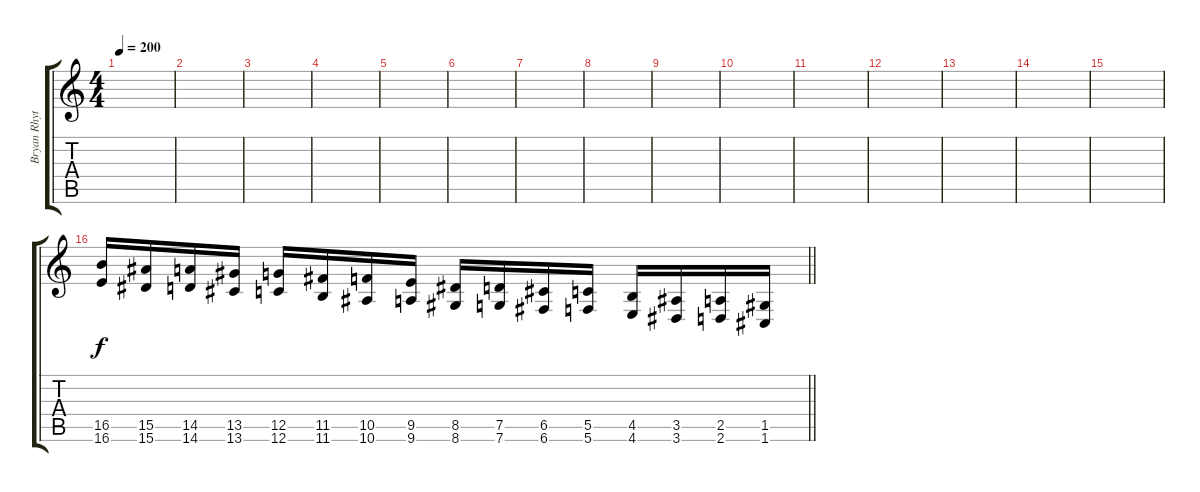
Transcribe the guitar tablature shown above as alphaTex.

\track ("Bryan Rhythm" "Bryan Rhyt") {instrument distortionguitar}
\staff {score tabs}
\tuning (D4 A3 F3 C3 G2 C2) {hide}
\ts (4 4)
\tempo 200
\clef g2
\ks c
|
|
|
|
|
|
|
|
|
|
|
|
|
|
|
\barLineRight lightlight
(16.5 16.6).16 (15.5 15.6).16 (14.5 14.6).16 (13.5 13.6).16 (12.5 12.6).16 (11.5 11.6).16 (10.5 10.6).16 (9.5 9.6).16 (8.5 8.6).16 (7.5 7.6).16 (6.5 6.6).16 (5.5 5.6).16 (4.5 4.6).16 (3.5 3.6).16 (2.5 2.6).16 (1.5 1.6).16
